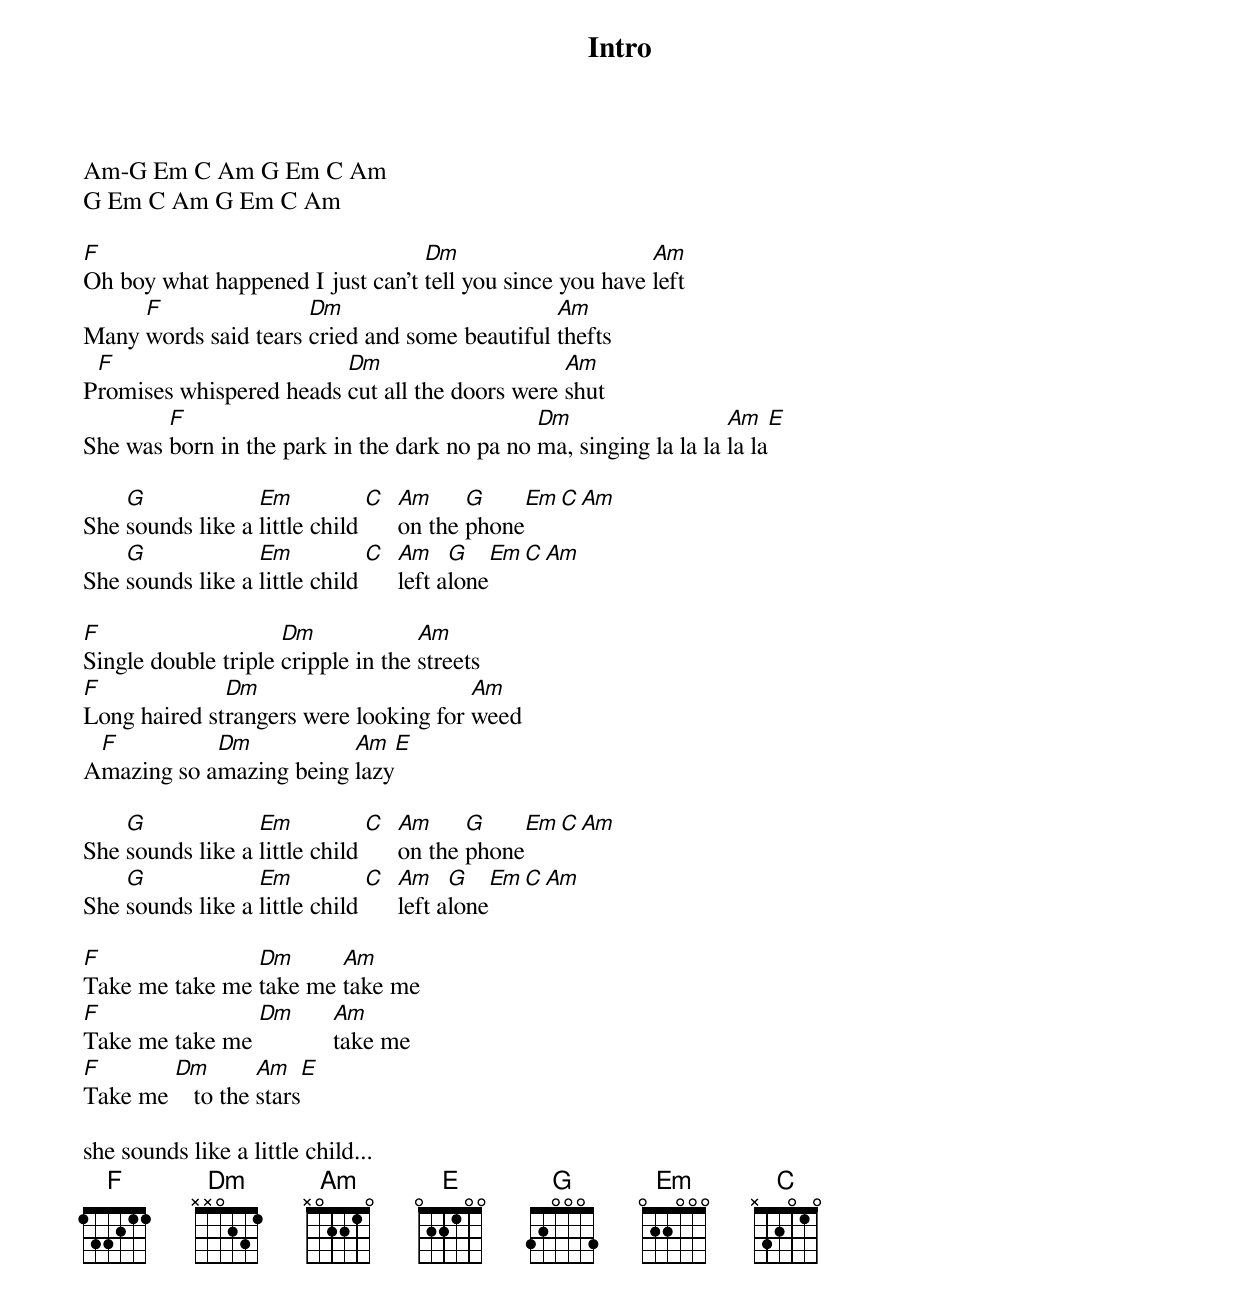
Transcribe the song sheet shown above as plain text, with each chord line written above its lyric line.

Intro
Am-G Em C Am G Em C Am
G Em C Am G Em C Am

F                                 Dm                      Am
Oh boy what happened I just can't tell you since you have left
     F                Dm                       Am
Many words said tears cried and some beautiful thefts
 F                       Dm                     Am
Promises whispered heads cut all the doors were shut
        F                                     Dm                   Am       E
She was born in the park in the dark no pa no ma, singing la la la la la

    G             Em           C Am     G      Em C Am
She sounds like a little child   on the phone
    G             Em           C Am    G      Em C Am
She sounds like a little child   left alone

F                    Dm             Am
Single double triple cripple in the streets
F             Dm                       Am
Long haired strangers were looking for weed
 F          Dm           Am    E
Amazing so amazing being lazy

    G             Em           C Am     G      Em C Am
She sounds like a little child   on the phone
    G             Em           C Am    G      Em C Am
She sounds like a little child   left alone

F               Dm      Am
Take me take me take me take me
F               Dm    Am
Take me take me       take me
F       Dm        Am     E
Take me    to the stars

she sounds like a little child...
